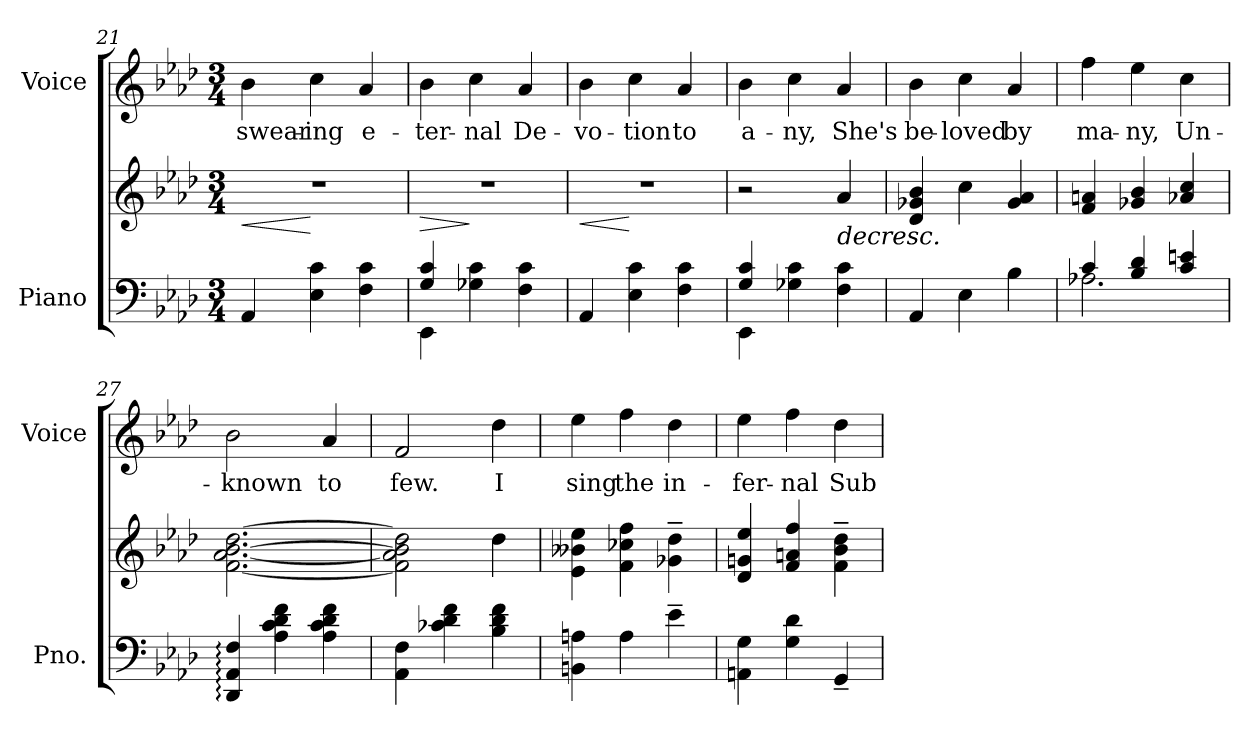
**kern	**kern	**dynam	**kern	**text
*part2	*part2	*part2	*part1	*part1
*staff3	*staff2	*staff2/3	*staff1	*staff1
*I"Piano	*	*	*I"Voice	*
*I'Pno.	*	*	*I'Voice	*
*clefF4	*clefG2	*	*clefG2	*
*k[b-e-a-d-]	*k[b-e-a-d-]	*	*k[b-e-a-d-]	*
*A-:	*A-:	*	*A-:	*
*M3/4	*M3/4	*	*M3/4	*
=21	=21	=21	=21	=21
!	!LO:N:vis=1	!LO:HP:b	!	!
!	!	!	!	!LO:LY:b:color=#000000
4AA-i/	2.r	<	4b-i\	swear-
!	!	!	!	!LO:LY:b:color=#000000
4E-i\ 4ci	.	[	4cci\	-ing
!	!	!	!	!LO:LY:b:color=#000000
4Fi\ 4ci	.	.	4a-i/	e-
=22	=22	=22	=22	=22
*^	*	*	*	*
!	!	!LO:N:vis=1	!LO:HP:b	!	!
!	!	!	!	!	!LO:LY:b:color=#000000
4Gi/ 4ci	4EE-i\	2.r	>	4b-i\	-ter-
!	!	!	!	!	!LO:LY:b:color=#000000
4G-Xi\ 4ci	2ryy	.	]	4cci\	-nal
!	!	!	!	!	!LO:LY:b:color=#000000
4Fi\ 4ci	.	.	.	4a-i/	De-
*v	*v	*	*	*	*
=23	=23	=23	=23	=23
!	!LO:N:vis=1	!LO:HP:b	!	!
!	!	!	!	!LO:LY:b:color=#000000
4AA-i/	2.r	<	4b-i\	-vo-
!	!	!	!	!LO:LY:b:color=#000000
4E-i\ 4ci	.	[	4cci\	-tion
!	!	!	!	!LO:LY:b:color=#000000
4Fi\ 4ci	.	.	4a-i/	to
=24	=24	=24	=24	=24
*^	*	*	*	*
!	!	!	!	!	!LO:LY:b:color=#000000
4Gi/ 4ci	4EE-i\	2r	.	4b-i\	a-
!	!	!	!	!	!LO:LY:b:color=#000000
4G-Xi\ 4ci	2ryy	.	]	4cci\	-ny,
!	!	!	!LO:HP:b	!	!
!	!	!	!	!	!LO:LY:b:color=#000000
4Fi\ 4ci	.	4a-i/	>	4a-i/	She's
*v	*v	*	*	*	*
!!LO:LB:g=z
=25	=25	=25	=25	=25
!	!	!	!	!LO:LY:b:color=#000000
4AA-i/	4d-i/ 4g-Xi 4b-i	.	4b-i\	be-
!	!	!	!	!LO:LY:b:color=#000000
4E-i\	4cci\	.	4cci\	-loved
!	!	!	!	!LO:LY:b:color=#000000
4B-i\	4g-i/ 4a-i	.	4a-i/	by
=26	=26	=26	=26	=26
*^	*	*	*	*
!	!	!	!	!	!LO:LY:b:color=#000000
4ci/	2.A-Xi\	4fi/ 4ani	.	4ffi\	ma-
!	!	!	!	!	!LO:LY:b:color=#000000
4B-i/ 4d-i	.	4g-Xi/ 4b-i	.	4ee-i\	-ny,
!	!	!	!	!	!LO:LY:b:color=#000000
4ci/ 4eni	.	4a-Xi/ 4cci	.	4cci\	Un-
*v	*v	*	*	*	*
=27	=27	=27	=27	=27
!	!	!	!	!LO:LY:b:color=#000000
4DD-i/: 4AA-i: 4Fi:	[<2.fi\ [<2.a-i [>2.b-i [>2.dd-i	.	2b-i\	-known
4A-i\ 4ci 4d-i 4fi	.	.	.	.
!	!	!	!	!LO:LY:b:color=#000000
4A-i\ 4ci 4d-i 4fi	.	.	4a-i/	to
=28	=28	=28	=28	=28
!	!	!	!	!LO:LY:b:color=#000000
4AA-i\ 4Fi	2fi\] 2a-i] 2b-i] 2dd-i]	.	2fi/	few.
4c-Xi\ 4d-i 4fi	.	.	.	.
!	!	!	!	!LO:LY:b:color=#000000
4B-i\ 4d-i 4fi	4dd-i\	.	4dd-i\	I
=29	=29	=29	=29	=29
!	!	!	!	!LO:LY:b:color=#000000
4BBni\ 4Ani	4e-i\ 4b--Xi 4ee-i	.	4ee-i\	sing
!	!	!	!	!LO:LY:b:color=#000000
4Ai\	4fi\ 4cc-Xi 4ffi	.	4ffi\	the
!	!	!	!	!LO:LY:b:color=#000000
4e-~i\	4g-Xi\~ 4dd-i~	.	4dd-i\	in-
!!LO:PB:g=z
=30	=30	=30	=30	=30
!	!	!	!	!LO:LY:b:color=#000000
4AAni\ 4Gi	4d-i/ 4gni 4ee-i	.	4ee-i\	-fer-
!	!	!	!	!LO:LY:b:color=#000000
4Gi\ 4d-i	4fi/ 4ani 4ffi	.	4ffi\	-nal
!	!	!	!	!LO:LY:b:color=#000000
4GG~i/	4fi\~ 4b-i~ 4dd-i~	.	4dd-i\	Sub-
=	=	=	=	=
*-	*-	*-	*-	*-
